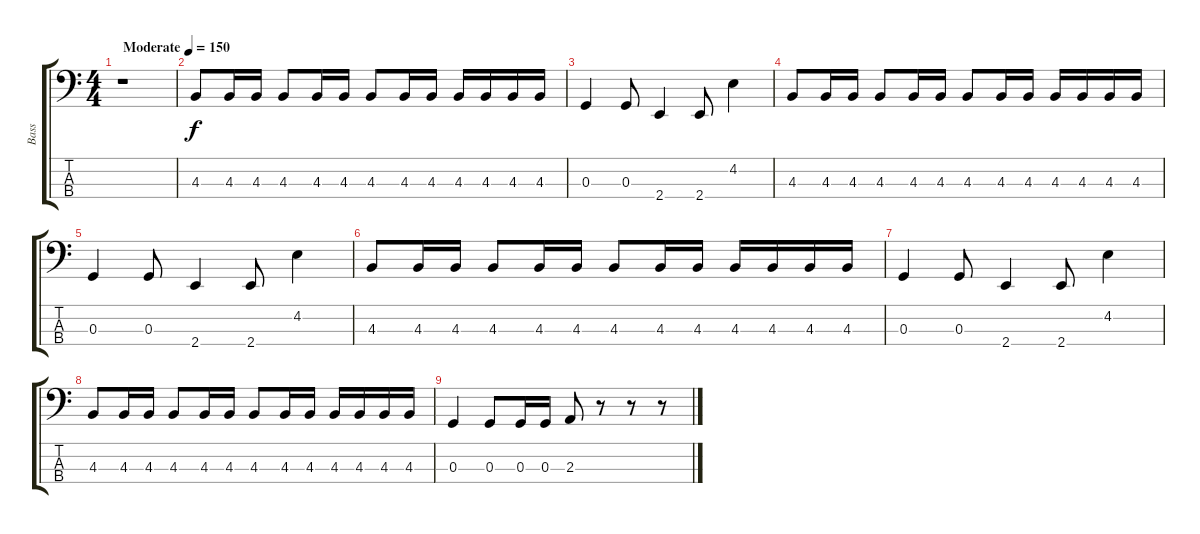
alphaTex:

\track ("Bass" "Bass") {instrument electricbasspick}
\staff {score tabs}
\tuning (F2 C2 G1 D1) {hide}
\ts (4 4)
\tempo (150 "Moderate")
\clef f4
\ks c
r.1{dy f instrument electricbasspick} |
4.3.8 4.3.16 4.3.16 4.3.8 4.3.16 4.3.16 4.3.8 4.3.16 4.3.16 4.3.16 4.3.16 4.3.16 4.3.16 |
0.3.4 0.3.8 2.4.4 2.4.8 4.2.4 |
4.3.8 4.3.16 4.3.16 4.3.8 4.3.16 4.3.16 4.3.8 4.3.16 4.3.16 4.3.16 4.3.16 4.3.16 4.3.16 |
0.3.4 0.3.8 2.4.4 2.4.8 4.2.4 |
4.3.8 4.3.16 4.3.16 4.3.8 4.3.16 4.3.16 4.3.8 4.3.16 4.3.16 4.3.16 4.3.16 4.3.16 4.3.16 |
0.3.4 0.3.8 2.4.4 2.4.8 4.2.4 |
4.3.8 4.3.16 4.3.16 4.3.8 4.3.16 4.3.16 4.3.8 4.3.16 4.3.16 4.3.16 4.3.16 4.3.16 4.3.16 |
0.3.4 0.3.8 0.3.16 0.3.16 2.3.8 r.8 r.8 r.8
